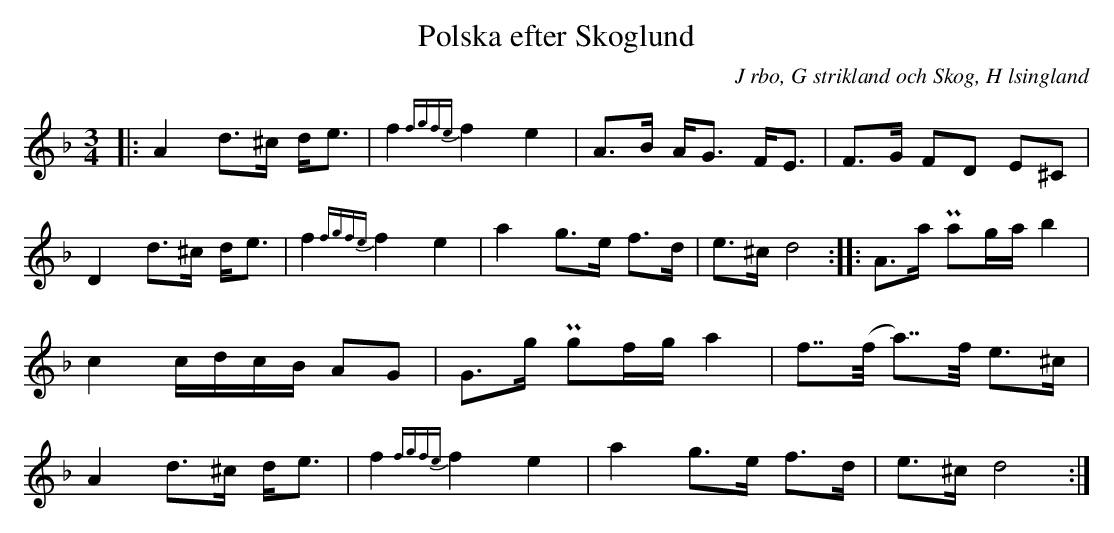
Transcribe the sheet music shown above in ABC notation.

X:1
T: Polska efter Skoglund
O:J rbo, G strikland och Skog, H lsingland
O:Skog, H lsingland
M: 3/4
L: 1/16
K: Dm
|:A4 d2>^c2 d2<e2 |f4 {fgfe}f4 e4| A2>B2 A2<G2 F2<E2|F2>G2 F2D2 E2^C2|D4 d2>^c2 d2<e2 |f4 {fgfe}f4 e4|a4 g2>e2 f2>d2|e2>^c2 d8:||:A2>a2 Pa2ga b4|c4 cdcB A2G2|G2>g2 Pg2fg  a4|f2>>(f2 a2)>>f2 e2>^c2|A4 d2>^c2 d2<e2 |f4 {fgfe}f4 e4|a4 g2>e2 f2>d2|e2>^c2 d8:|
